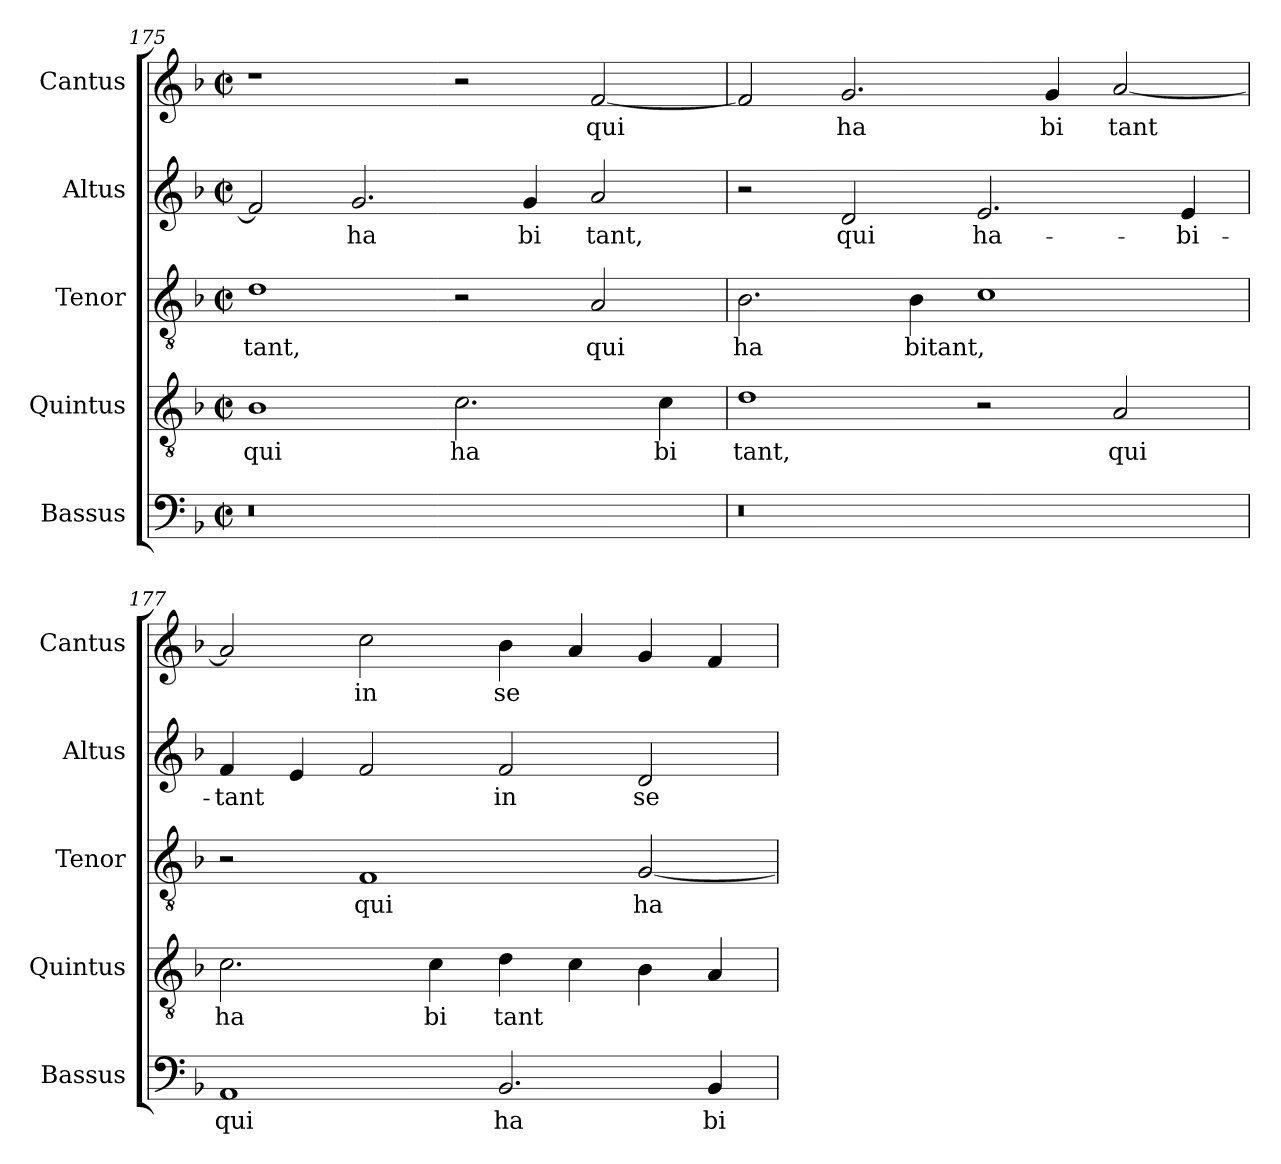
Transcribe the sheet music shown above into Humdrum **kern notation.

**kern	**text	**kern	**text	**kern	**text	**kern	**text	**kern	**text
*part5	*part5	*part4	*part4	*part3	*part3	*part2	*part2	*part1	*part1
*staff5	*staff5	*staff4	*staff4	*staff3	*staff3	*staff2	*staff2	*staff1	*staff1
*I"Bassus	*	*I"Quintus	*	*I"Tenor	*	*I"Altus	*	*I"Cantus	*
*I'Bassus	*	*I'Quintus	*	*I'Tenor	*	*I'Altus	*	*I'Cantus	*
*clefF4	*	*clefGv2	*	*clefGv2	*	*clefG2	*	*clefG2	*
*k[b-]	*	*k[b-]	*	*k[b-]	*	*k[b-]	*	*k[b-]	*
*F:	*	*F:	*	*F:	*	*F:	*	*F:	*
*M2/2	*	*M2/2	*	*M2/2	*	*M2/2	*	*M2/2	*
*met(c|)	*	*met(c|)	*	*met(c|)	*	*met(c|)	*	*met(c|)	*
=175	=175	=175	=175	=175	=175	=175	=175	=175	=175
!	!	!	!LO:LY:b:cj	!	!LO:LY:b:cj	!	!LO:LY:b:cj	!	!
0r	.	1B-	qui	1d	-tant,	2f/]	.	1r	.
!	!	!	!	!	!	!	!LO:LY:b:cj	!	!
.	.	.	.	.	.	2.g/	ha	.	.
!	!	!	!LO:LY:b:cj	!	!	!	!	!	!
.	.	2.c\	ha	2r	.	.	.	2r	.
!	!	!	!	!	!	!	!LO:LY:b:cj	!	!
.	.	.	.	.	.	4g/	bi	.	.
!	!	!	!	!	!LO:LY:b:cj	!	!LO:LY:b:cj	!	!LO:LY:b:cj
.	.	.	.	2A/	qui	2a/	tant,	[>2f/	qui
!	!	!	!LO:LY:b:cj	!	!	!	!	!	!
.	.	4c\	bi	.	.	.	.	.	.
!!LO:PB:g=z
=176	=176	=176	=176	=176	=176	=176	=176	=176	=176
!	!	!	!LO:LY:b:cj	!	!LO:LY:b:cj	!	!	!	!LO:LY:b:cj
0r	.	1d	tant,	2.B-\	ha	2r	.	2f/]	.
!	!	!	!	!	!	!	!LO:LY:b:cj	!	!LO:LY:b:cj
.	.	.	.	.	.	2d/	qui	2.g/	ha
!	!	!	!	!	!LO:LY:b:cj	!	!	!	!
.	.	.	.	4B-\	bitant,	.	.	.	.
!	!	!	!	!	!LO:LY:b:cj	!	!LO:LY:b:cj	!	!
.	.	2r	.	1c	.	2.e/	ha-	.	.
!	!	!	!	!	!	!	!	!	!LO:LY:b:cj
.	.	.	.	.	.	.	.	4g/	bi
!	!	!	!LO:LY:b:cj	!	!	!	!	!	!LO:LY:b:cj
.	.	2A/	qui	.	.	.	.	[<2a/	tant
!	!	!	!	!	!	!	!LO:LY:b:cj	!	!
.	.	.	.	.	.	4e/	-bi-	.	.
=177	=177	=177	=177	=177	=177	=177	=177	=177	=177
!	!LO:LY:b:cj	!	!LO:LY:b:cj	!	!	!	!LO:LY:b:cj	!	!LO:LY:b:cj
1AA	qui	2.c\	ha	2r	.	4f/	-tant	2a/]	.
!	!	!	!	!	!	!	!LO:LY:b:cj	!	!
.	.	.	.	.	.	4e/	.	.	.
!	!	!	!	!	!LO:LY:b:cj	!	!LO:LY:b:cj	!	!LO:LY:b:cj
.	.	.	.	1F	qui	2f/	.	2cc\	in
!	!	!	!LO:LY:b:cj	!	!	!	!	!	!
.	.	4c\	bi	.	.	.	.	.	.
!	!LO:LY:b:cj	!	!LO:LY:b:cj	!	!	!	!LO:LY:b:cj	!	!LO:LY:b:cj
2.BB-/	ha	4d\	tant	.	.	2f/	in	4b-\	se
!	!	!	!LO:LY:b:cj	!	!	!	!	!	!LO:LY:b:cj
.	.	4c\	.	.	.	.	.	4a/	.
!	!	!	!LO:LY:b:cj	!	!LO:LY:b:cj	!	!LO:LY:b:cj	!	!LO:LY:b:cj
.	.	4B-\	.	[<2G/	ha	2d/	se-	4g/	.
!	!LO:LY:b:cj	!	!LO:LY:b:cj	!	!	!	!	!	!LO:LY:b:cj
4BB-/	bi	4A/	.	.	.	.	.	4f/	.
=	=	=	=	=	=	=	=	=	=
*-	*-	*-	*-	*-	*-	*-	*-	*-	*-
